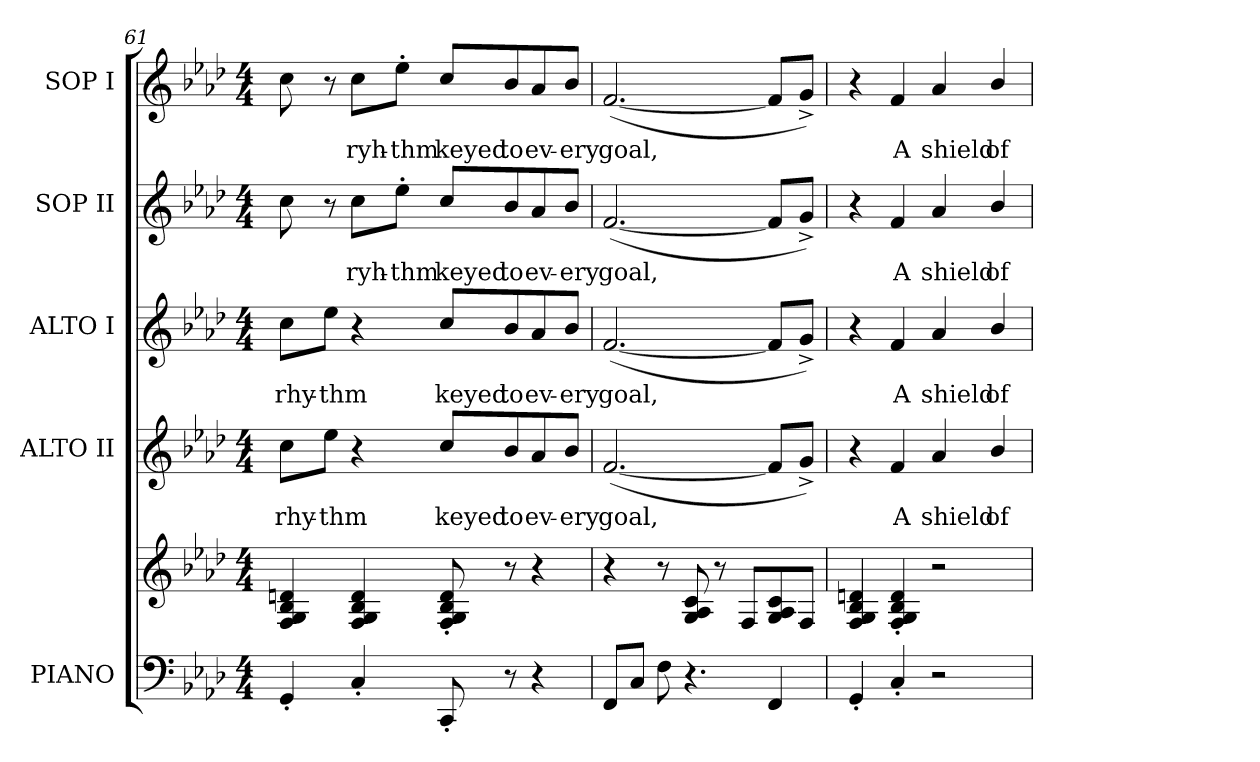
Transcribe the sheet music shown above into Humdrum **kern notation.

**kern	**kern	**kern	**text	**kern	**text	**kern	**text	**kern	**text
*part5	*part5	*part4	*part4	*part3	*part3	*part2	*part2	*part1	*part1
*staff6	*staff5	*staff4	*staff4	*staff3	*staff3	*staff2	*staff2	*staff1	*staff1
*I"PIANO	*	*I"ALTO II	*	*I"ALTO I	*	*I"SOP II	*	*I"SOP I	*
*I'Pno.	*	*I'A.	*	*I'A.	*	*I'S.	*	*I'S.	*
*clefF4	*clefG2	*clefG2	*	*clefG2	*	*clefG2	*	*clefG2	*
*k[b-e-a-d-]	*k[b-e-a-d-]	*k[b-e-a-d-]	*	*k[b-e-a-d-]	*	*k[b-e-a-d-]	*	*k[b-e-a-d-]	*
*f:	*f:	*f:	*	*f:	*	*f:	*	*f:	*
*M4/4	*M4/4	*M4/4	*	*M4/4	*	*M4/4	*	*M4/4	*
=61	=61	=61	=61	=61	=61	=61	=61	=61	=61
!	!	!	!LO:LY:b:color=#000000	!	!	!	!	!	!
!	!	!	!	!	!LO:LY:b:color=#000000	!	!	!	!
4GG'i/	4Fi/ 4Gi 4B-i 4dni	8cci\L	rhy-	8cci\L	rhy-	8cci\	.	8cci\	.
!	!	!	!LO:LY:b:color=#000000	!	!	!	!	!	!
!	!	!	!	!	!LO:LY:b:color=#000000	!	!	!	!
.	.	8ee-i\J	-thm	8ee-i\J	-thm	8r	.	8r	.
!	!	!	!	!	!	!	!LO:LY:b:color=#000000	!	!
!	!	!	!	!	!	!	!	!	!LO:LY:b:color=#000000
4C'i/	4Fi/ 4Gi 4B-i 4di	4r	.	4r	.	8cci\L	ryh-	8cci\L	ryh-
!	!	!	!	!	!	!	!LO:LY:b:color=#000000	!	!
!	!	!	!	!	!	!	!	!	!LO:LY:b:color=#000000
.	.	.	.	.	.	8ee-'i\J	-thm	8ee-'i\J	-thm
!	!	!	!LO:LY:b:color=#000000	!	!	!	!	!	!
!	!	!	!	!	!LO:LY:b:color=#000000	!	!	!	!
!	!	!	!	!	!	!	!LO:LY:b:color=#000000	!	!
!	!	!	!	!	!	!	!	!	!LO:LY:b:color=#000000
8CC'i/	8Fi/' 8Gi' 8B-i' 8di'	8cci/L	keyed	8cci/L	keyed	8cci/L	keyed	8cci/L	keyed
!	!	!	!LO:LY:b:color=#000000	!	!	!	!	!	!
!	!	!	!	!	!LO:LY:b:color=#000000	!	!	!	!
!	!	!	!	!	!	!	!LO:LY:b:color=#000000	!	!
!	!	!	!	!	!	!	!	!	!LO:LY:b:color=#000000
8r	8r	8b-i/	to	8b-i/	to	8b-i/	to	8b-i/	to
!	!	!	!LO:LY:b:color=#000000	!	!	!	!	!	!
!	!	!	!	!	!LO:LY:b:color=#000000	!	!	!	!
!	!	!	!	!	!	!	!LO:LY:b:color=#000000	!	!
!	!	!	!	!	!	!	!	!	!LO:LY:b:color=#000000
4r	4r	8a-i/	ev-	8a-i/	ev-	8a-i/	ev-	8a-i/	ev-
!	!	!	!LO:LY:b:color=#000000	!	!	!	!	!	!
!	!	!	!	!	!LO:LY:b:color=#000000	!	!	!	!
!	!	!	!	!	!	!	!LO:LY:b:color=#000000	!	!
!	!	!	!	!	!	!	!	!	!LO:LY:b:color=#000000
.	.	8b-i/J	-ery	8b-i/J	-ery	8b-i/J	-ery	8b-i/J	-ery
=62	=62	=62	=62	=62	=62	=62	=62	=62	=62
!	!	!	!LO:LY:b:color=#000000	!	!	!	!	!	!
!	!	!	!	!	!LO:LY:b:color=#000000	!	!	!	!
!	!	!	!	!	!	!	!LO:LY:b:color=#000000	!	!
!	!	!	!	!	!	!	!	!	!LO:LY:b:color=#000000
8FFi/L	4r	([<2.fi/	goal,	([<2.fi/	goal,	([<2.fi/	goal,	([<2.fi/	goal,
8Ci/J	.	.	.	.	.	.	.	.	.
8Fi\	8r	.	.	.	.	.	.	.	.
4.r	8Gi/ 8A-i 8ci	.	.	.	.	.	.	.	.
.	8r	.	.	.	.	.	.	.	.
.	8Fi/L	.	.	.	.	.	.	.	.
4FFi/	8Gi/ 8A-i 8ci	8fi/L]	.	8fi/L]	.	8fi/L]	.	8fi/L]	.
.	8Fi/J	8g^i/J)	.	8g^i/J)	.	8g^i/J)	.	8g^i/J)	.
!!LO:PB:g=z
=63	=63	=63	=63	=63	=63	=63	=63	=63	=63
4GG'i/	4Fi/ 4Gi 4B-i 4dni	4r	.	4r	.	4r	.	4r	.
!	!	!	!LO:LY:b:color=#000000	!	!	!	!	!	!
!	!	!	!	!	!LO:LY:b:color=#000000	!	!	!	!
!	!	!	!	!	!	!	!LO:LY:b:color=#000000	!	!
!	!	!	!	!	!	!	!	!	!LO:LY:b:color=#000000
4C'i/	4Fi/' 4Gi' 4B-i' 4di'	4fi/	A	4fi/	A	4fi/	A	4fi/	A
!	!	!	!LO:LY:b:color=#000000	!	!	!	!	!	!
!	!	!	!	!	!LO:LY:b:color=#000000	!	!	!	!
!	!	!	!	!	!	!	!LO:LY:b:color=#000000	!	!
!	!	!	!	!	!	!	!	!	!LO:LY:b:color=#000000
2r	2r	4a-i/	shield	4a-i/	shield	4a-i/	shield	4a-i/	shield
!	!	!	!LO:LY:b:color=#000000	!	!	!	!	!	!
!	!	!	!	!	!LO:LY:b:color=#000000	!	!	!	!
!	!	!	!	!	!	!	!LO:LY:b:color=#000000	!	!
!	!	!	!	!	!	!	!	!	!LO:LY:b:color=#000000
.	.	4b-i/	of	4b-i/	of	4b-i/	of	4b-i/	of
=	=	=	=	=	=	=	=	=	=
*-	*-	*-	*-	*-	*-	*-	*-	*-	*-
